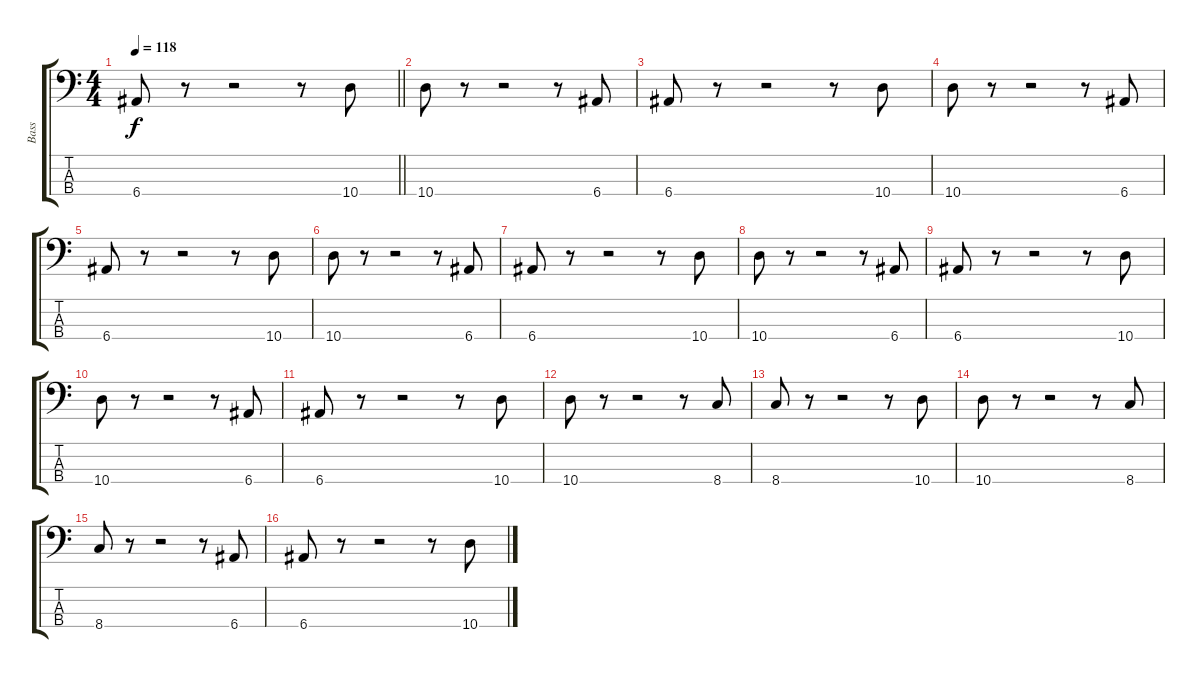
\track ("Bass" "Bass") {instrument electricbassfinger}
\staff {score tabs}
\tuning (G2 D2 A1 E1) {hide}
\ts (4 4)
\tempo 118
\clef f4
\barLineRight lightlight
\ks c
6.4.8{dy f} r.8 r.2 r.8 10.4.8 |
10.4.8 r.8 r.2 r.8 6.4.8 |
6.4.8 r.8 r.2 r.8 10.4.8 |
10.4.8 r.8 r.2 r.8 6.4.8 |
6.4.8 r.8 r.2 r.8 10.4.8 |
10.4.8 r.8 r.2 r.8 6.4.8 |
6.4.8 r.8 r.2 r.8 10.4.8 |
10.4.8 r.8 r.2 r.8 6.4.8 |
6.4.8 r.8 r.2 r.8 10.4.8 |
10.4.8 r.8 r.2 r.8 6.4.8 |
6.4.8 r.8 r.2 r.8 10.4.8 |
10.4.8 r.8 r.2 r.8 8.4.8 |
8.4.8 r.8 r.2 r.8 10.4.8 |
10.4.8 r.8 r.2 r.8 8.4.8 |
8.4.8 r.8 r.2 r.8 6.4.8 |
6.4.8 r.8 r.2 r.8 10.4.8
